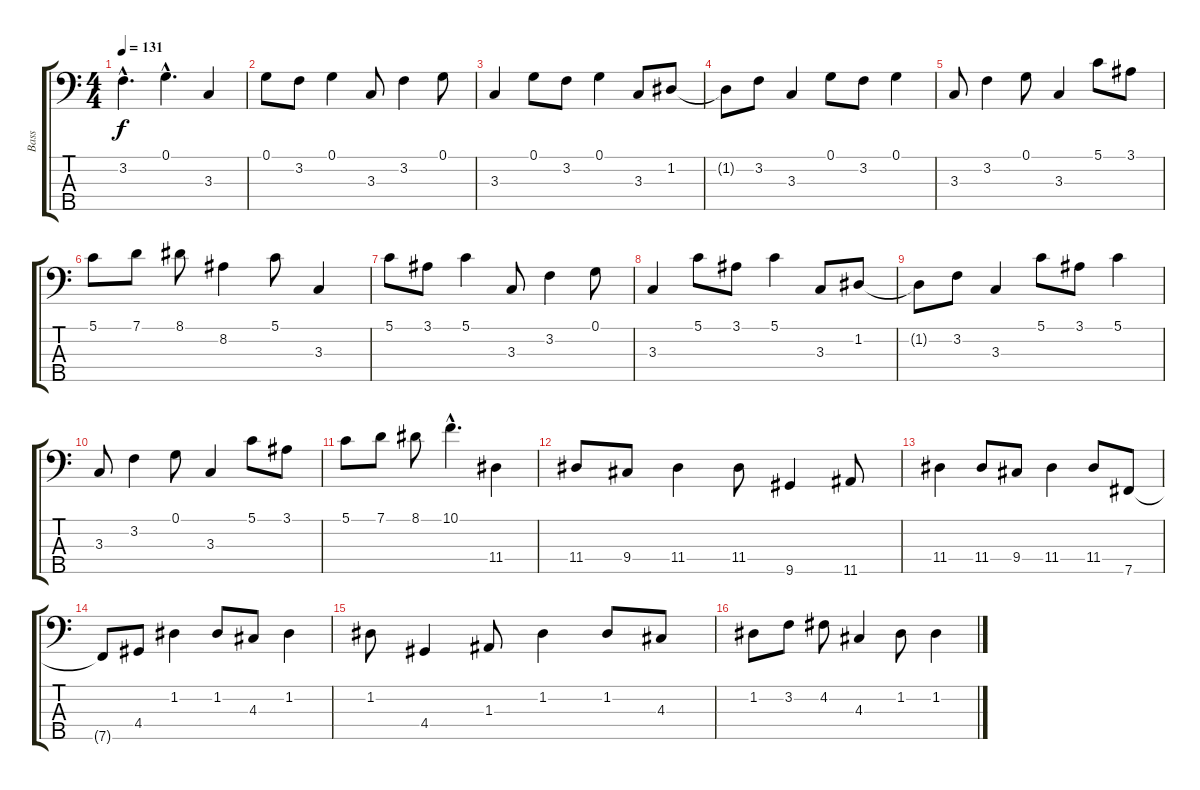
\track ("Bass" "Bass") {instrument electricbassfinger}
\staff {score tabs}
\tuning (G2 D2 A1 E1 B0) {hide}
\ts (4 4)
\tempo 131
\clef f4
\ks c
3.2{hac}.4{d dy f} 0.1{hac}.4{d} 3.3.4 |
0.1.8 3.2.8 0.1.4 3.3.8 3.2.4 0.1.8 |
3.3.4 0.1.8 3.2.8 0.1.4 3.3.8 1.2.8 |
1.2{t}.8 3.2.8 3.3.4 0.1.8 3.2.8 0.1.4 |
3.3.8 3.2.4 0.1.8 3.3.4 5.1.8 3.1.8 |
5.1.8 7.1.8 8.1.8 8.2.4 5.1.8 3.3.4 |
5.1.8 3.1.8 5.1.4 3.3.8 3.2.4 0.1.8 |
3.3.4 5.1.8 3.1.8 5.1.4 3.3.8 1.2.8 |
1.2{t}.8 3.2.8 3.3.4 5.1.8 3.1.8 5.1.4 |
3.3.8 3.2.4 0.1.8 3.3.4 5.1.8 3.1.8 |
5.1.8 7.1.8 8.1.8 10.1{hac}.4{d} 11.4.4 |
11.4.8 9.4.8 11.4.4 11.4.8 9.5.4 11.5.8 |
11.4.4 11.4.8 9.4.8 11.4.4 11.4.8 7.5.8 |
7.5{t}.8 4.4.8 1.2.4 1.2.8 4.3.8 1.2.4 |
1.2.8 4.4.4 1.3.8 1.2.4 1.2.8 4.3.8 |
1.2.8 3.2.8 4.2.8 4.3.4 1.2.8 1.2.4
